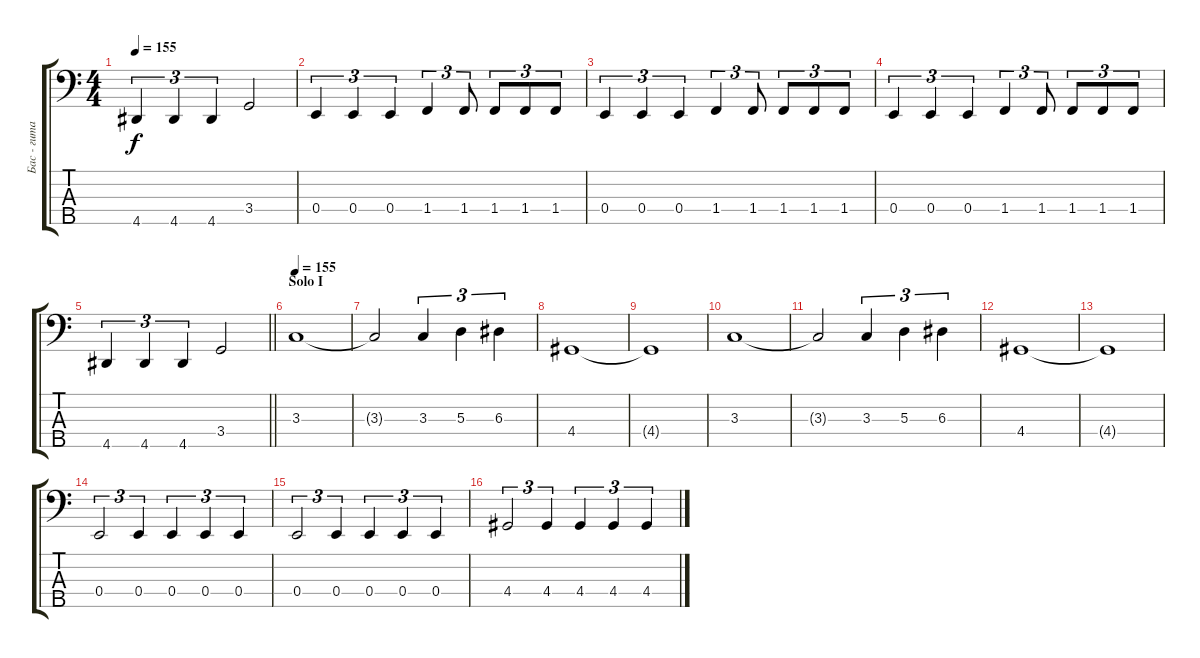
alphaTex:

\track ("Бас - гитара" "Бас - гита") {instrument electricbassfinger}
\staff {score tabs}
\tuning (G2 D2 A1 E1 B0) {hide}
\ts (4 4)
\tempo 155
\clef f4
\ks c
4.5.4{tu (3 2) dy f} 4.5.4{tu (3 2)} 4.5.4{tu (3 2)} 3.4.2 |
0.4.4{tu (3 2)} 0.4.4{tu (3 2)} 0.4.4{tu (3 2)} 1.4.4{tu (3 2)} 1.4.8{tu (3 2)} 1.4.8{tu (3 2)} 1.4.8{tu (3 2)} 1.4.8{tu (3 2)} |
0.4.4{tu (3 2)} 0.4.4{tu (3 2)} 0.4.4{tu (3 2)} 1.4.4{tu (3 2)} 1.4.8{tu (3 2)} 1.4.8{tu (3 2)} 1.4.8{tu (3 2)} 1.4.8{tu (3 2)} |
0.4.4{tu (3 2)} 0.4.4{tu (3 2)} 0.4.4{tu (3 2)} 1.4.4{tu (3 2)} 1.4.8{tu (3 2)} 1.4.8{tu (3 2)} 1.4.8{tu (3 2)} 1.4.8{tu (3 2)} |
\barLineRight lightlight
4.5.4{tu (3 2)} 4.5.4{tu (3 2)} 4.5.4{tu (3 2)} 3.4.2 |
\section ("" "Solo I")
\tempo 155
3.3.1 |
3.3{t}.2 3.3.4{tu (3 2)} 5.3.4{tu (3 2)} 6.3.4{tu (3 2)} |
4.4.1 |
4.4{t}.1 |
3.3.1 |
3.3{t}.2 3.3.4{tu (3 2)} 5.3.4{tu (3 2)} 6.3.4{tu (3 2)} |
4.4.1 |
4.4{t}.1 |
0.4.2{tu (3 2)} 0.4.4{tu (3 2)} 0.4.4{tu (3 2)} 0.4.4{tu (3 2)} 0.4.4{tu (3 2)} |
0.4.2{tu (3 2)} 0.4.4{tu (3 2)} 0.4.4{tu (3 2)} 0.4.4{tu (3 2)} 0.4.4{tu (3 2)} |
4.4.2{tu (3 2)} 4.4.4{tu (3 2)} 4.4.4{tu (3 2)} 4.4.4{tu (3 2)} 4.4.4{tu (3 2)}
